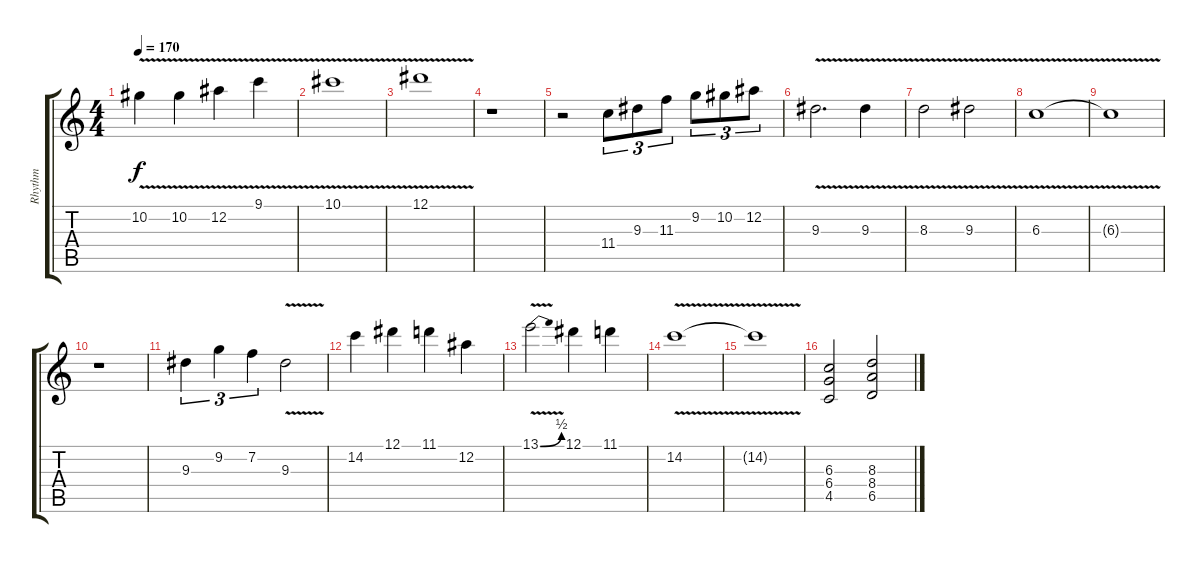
\track ("Rhythm" "Rhythm") {instrument distortionguitar}
\staff {score tabs}
\tuning (Eb4 Bb3 Gb3 Db3 Ab2 Eb2) {hide}
\ts (4 4)
\tempo 170
\clef g2
\ks c
10.2{v}.4{dy f} 10.2{v}.4 12.2{v}.4 9.1{v}.4 |
10.1{v}.1 |
12.1{v}.1 |
r.1 |
r.2 11.4.8{tu (3 2)} 9.3.8{tu (3 2)} 11.3.8{tu (3 2)} 9.2.8{tu (3 2)} 10.2.8{tu (3 2)} 12.2.8{tu (3 2)} |
9.3{v}.2{d} 9.3{v}.4 |
8.3{v}.2 9.3{v}.2 |
6.3{v}.1 |
6.3{v t}.1 |
r.1 |
9.3.4{tu (3 2)} 9.2.4{tu (3 2)} 7.2.4{tu (3 2)} 9.3{v}.2 |
14.2.4 12.1.4 11.1.4 12.2.4 |
13.1{be (bend 0 0 60 2) v}.2 12.1.4 11.1.4 |
14.2{v}.1 |
14.2{v t}.1 |
(6.3 6.4 4.5).2 (8.3 8.4 6.5).2
